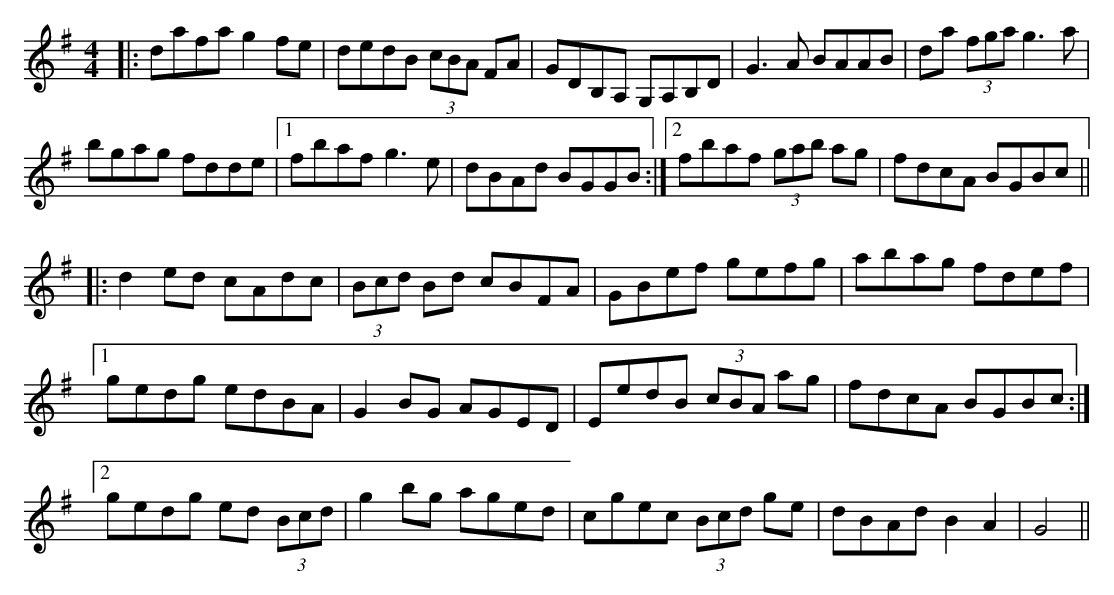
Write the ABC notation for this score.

X:1
M:4/4
K:G
|:dafa g2 fe|dedB (3cBA FA|GDB,A, G,A,B,D|G3 A BAAB|da (3fga g3 a|
bgag fdde|1 fbaf g3 e|dBAd BGGB:|2 fbaf (3gab ag|fdcA BGBc||
|:d2 ed cAdc|(3Bcd Bd cBFA|GBef gefg|abag fdef|
[1 gedg edBA|G2 BG AGED|EedB (3cBA ag|fdcA BGBc:|
[2 gedg ed (3Bcd|g2 bg aged|cgec (3Bcd ge|dBAd B2 A2|G4||
